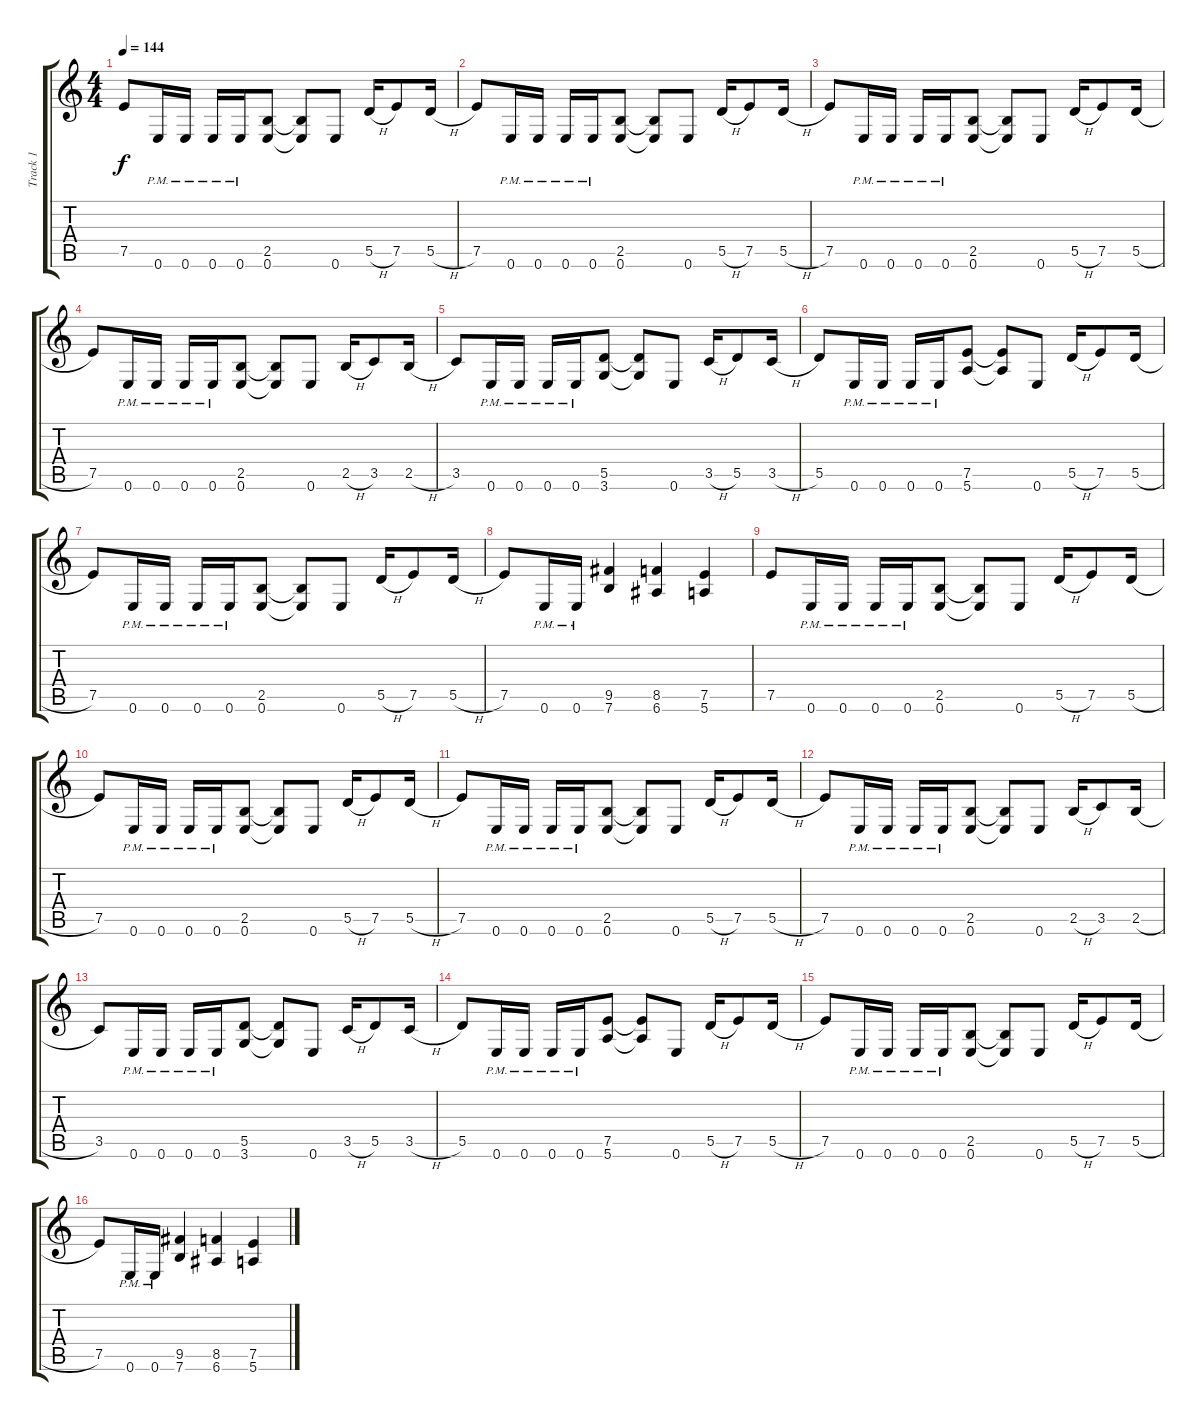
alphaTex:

\track ("Track 1" "Track 1") {instrument distortionguitar}
\staff {score tabs}
\tuning (E4 B3 G3 D3 A2 E2) {hide}
\ts (4 4)
\tempo 144
\clef g2
\ks c
7.5.8{dy f} 0.6{pm}.16 0.6{pm}.16 0.6{pm}.16 0.6{pm}.16 (2.5 0.6).8 (2.5{t} 0.6{t}).8 0.6.8 5.5{h}.16 7.5.8 5.5{h}.16 |
7.5.8 0.6{pm}.16 0.6{pm}.16 0.6{pm}.16 0.6{pm}.16 (2.5 0.6).8 (2.5{t} 0.6{t}).8 0.6.8 5.5{h}.16 7.5.8 5.5{h}.16 |
7.5.8 0.6{pm}.16 0.6{pm}.16 0.6{pm}.16 0.6{pm}.16 (2.5 0.6).8 (2.5{t} 0.6{t}).8 0.6.8 5.5{h}.16 7.5.8 5.5{h}.16 |
7.5.8 0.6{pm}.16 0.6{pm}.16 0.6{pm}.16 0.6{pm}.16 (2.5 0.6).8 (2.5{t} 0.6{t}).8 0.6.8 2.5{h}.16 3.5.8 2.5{h}.16 |
3.5.8 0.6{pm}.16 0.6{pm}.16 0.6{pm}.16 0.6{pm}.16 (5.5 3.6).8 (5.5{t} 3.6{t}).8 0.6.8 3.5{h}.16 5.5.8 3.5{h}.16 |
5.5.8 0.6{pm}.16 0.6{pm}.16 0.6{pm}.16 0.6{pm}.16 (7.5 5.6).8 (7.5{t} 5.6{t}).8 0.6.8 5.5{h}.16 7.5.8 5.5{h}.16 |
7.5.8 0.6{pm}.16 0.6{pm}.16 0.6{pm}.16 0.6{pm}.16 (2.5 0.6).8 (2.5{t} 0.6{t}).8 0.6.8 5.5{h}.16 7.5.8 5.5{h}.16 |
7.5.8 0.6{pm}.16 0.6{pm}.16 (9.5 7.6).4 (8.5 6.6).4 (7.5 5.6).4 |
7.5.8 0.6{pm}.16 0.6{pm}.16 0.6{pm}.16 0.6{pm}.16 (2.5 0.6).8 (2.5{t} 0.6{t}).8 0.6.8 5.5{h}.16 7.5.8 5.5{h}.16 |
7.5.8 0.6{pm}.16 0.6{pm}.16 0.6{pm}.16 0.6{pm}.16 (2.5 0.6).8 (2.5{t} 0.6{t}).8 0.6.8 5.5{h}.16 7.5.8 5.5{h}.16 |
7.5.8 0.6{pm}.16 0.6{pm}.16 0.6{pm}.16 0.6{pm}.16 (2.5 0.6).8 (2.5{t} 0.6{t}).8 0.6.8 5.5{h}.16 7.5.8 5.5{h}.16 |
7.5.8 0.6{pm}.16 0.6{pm}.16 0.6{pm}.16 0.6{pm}.16 (2.5 0.6).8 (2.5{t} 0.6{t}).8 0.6.8 2.5{h}.16 3.5.8 2.5{h}.16 |
3.5.8 0.6{pm}.16 0.6{pm}.16 0.6{pm}.16 0.6{pm}.16 (5.5 3.6).8 (5.5{t} 3.6{t}).8 0.6.8 3.5{h}.16 5.5.8 3.5{h}.16 |
5.5.8 0.6{pm}.16 0.6{pm}.16 0.6{pm}.16 0.6{pm}.16 (7.5 5.6).8 (7.5{t} 5.6{t}).8 0.6.8 5.5{h}.16 7.5.8 5.5{h}.16 |
7.5.8 0.6{pm}.16 0.6{pm}.16 0.6{pm}.16 0.6{pm}.16 (2.5 0.6).8 (2.5{t} 0.6{t}).8 0.6.8 5.5{h}.16 7.5.8 5.5{h}.16 |
7.5.8 0.6{pm}.16 0.6{pm}.16 (9.5 7.6).4 (8.5 6.6).4 (7.5 5.6).4
